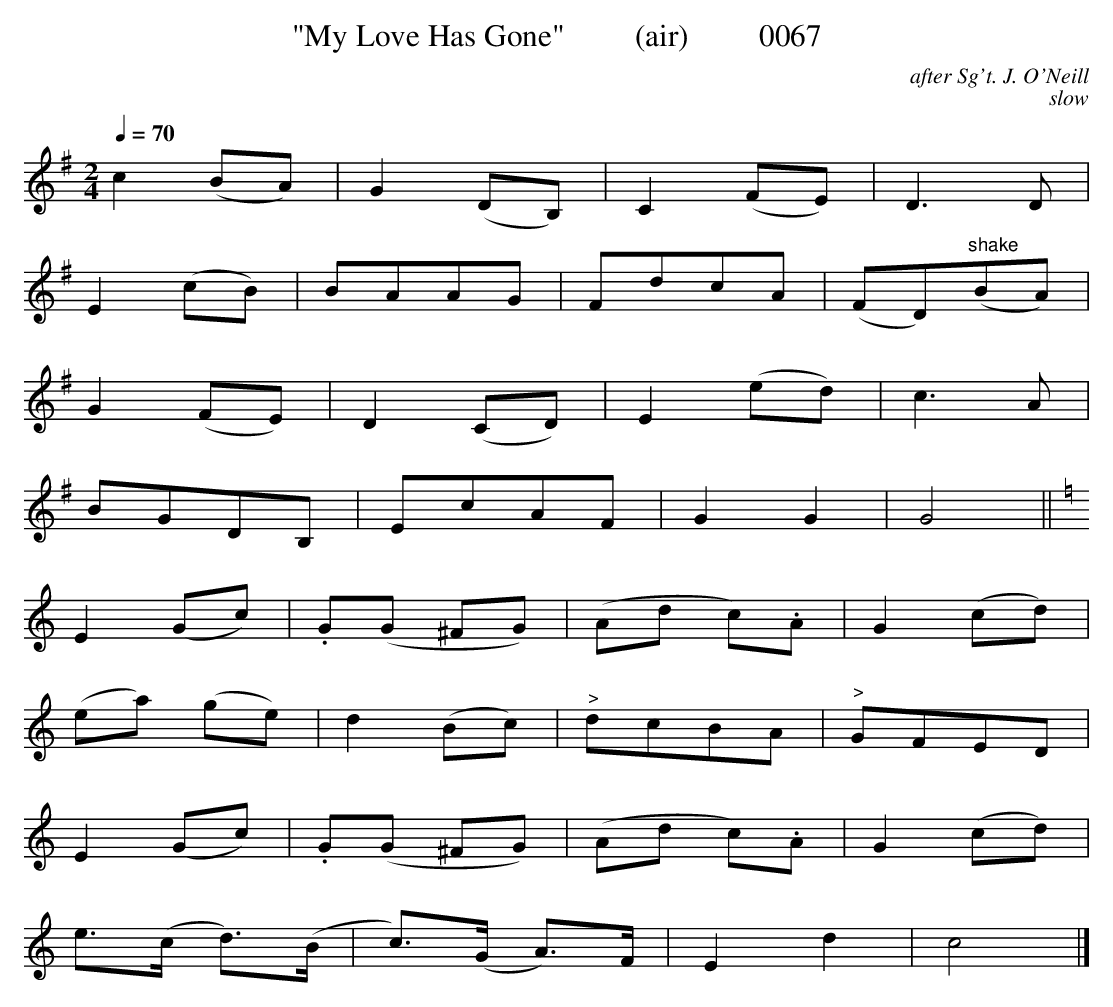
X:1
T:"My Love Has Gone"         (air)         0067
C:after Sg't. J. O'Neill
C:slow
Q:1/4=70
M:2/4
L:1/16
K:G
c4(B2A2)|G4(D2B,2)|C4(F2E2)|D6D2|
E4(c2B2)|B2A2A2G2|F2d2c2A2|(F2D2)"^shake"(B2A2)|
G4(F2E2)|D4(C2D2)|E4(e2d2)|c6A2|
B2G2D2B,2|E2c2A2F2|G4G4|G8||
K:C
E4(G2c2)|.G2(G2 ^F2G2)|(A2d2 c2).A2|G4(c2d2)|
(e2a2) (g2e2)|d4(B2c2)|"^>"d2c2B2A2|"^>"G2F2E2D2|
E4(G2c2)|.G2(G2 ^F2G2)|(A2d2 c2).A2|G4(c2d2)|
e3(c d3)(B|c3)(G A3)F|E4d4|c8|]
